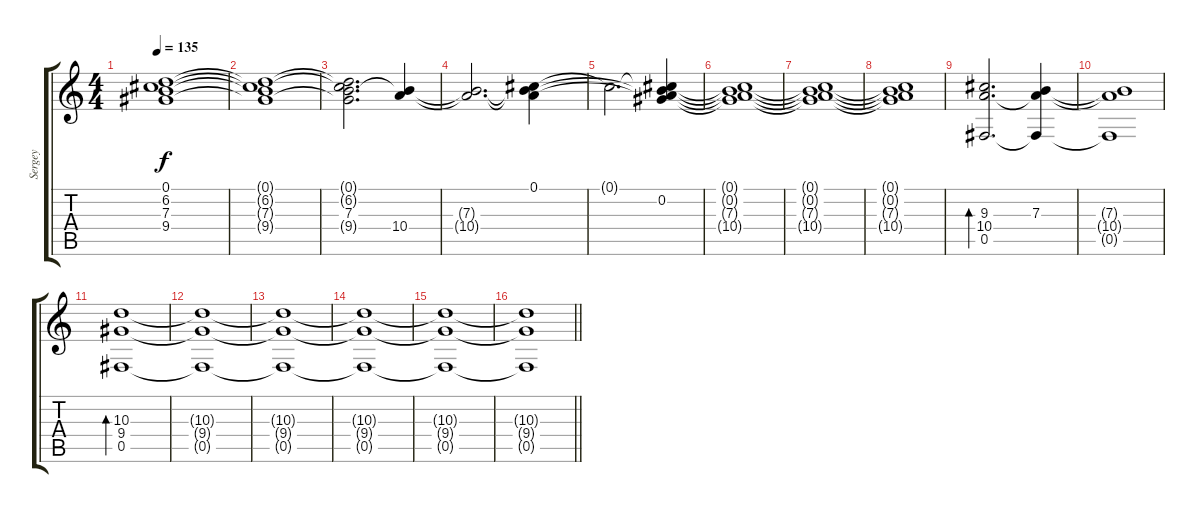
\track ("Sergey" "Sergey") {instrument distortionguitar}
\staff {score tabs}
\tuning (Db4 Ab3 E3 B2 Gb2 Db2) {hide}
\ts (4 4)
\tempo 135
\clef g2
\ks c
(0.1{t} 6.2{t} 7.3{t} 9.4).1{dy f} |
(0.1{t} 6.2{t} 7.3{t} 9.4{t}).1 |
(0.1{t} 6.2{t} 7.3 9.4{t}).2{d} (7.3{t} 10.4).4 |
(7.3{t} 10.4{t}).2{d} (0.1 7.3{t} 10.4{t}).4 |
0.1{t}.2{d} (0.1{t} 0.2 7.3{t} 10.4{t}).4 |
(0.1{t} 0.2{t} 7.3{t} 10.4{t}).1 |
(0.1{t} 0.2{t} 7.3{t} 10.4{t}).1 |
(0.1{t} 0.2{t} 7.3{t} 10.4{t}).1 |
(9.3 10.4 0.5).2{d bd 480} (7.3 10.4{t} 0.5{t}).4 |
(7.3{t} 10.4{t} 0.5{t}).1 |
(10.3 9.4 0.5).1{bd 480} |
(10.3{t} 9.4{t} 0.5{t}).1 |
(10.3{t} 9.4{t} 0.5{t}).1 |
(10.3{t} 9.4{t} 0.5{t}).1 |
(10.3{t} 9.4{t} 0.5{t}).1 |
\barLineRight lightlight
(10.3{t} 9.4{t} 0.5{t}).1
